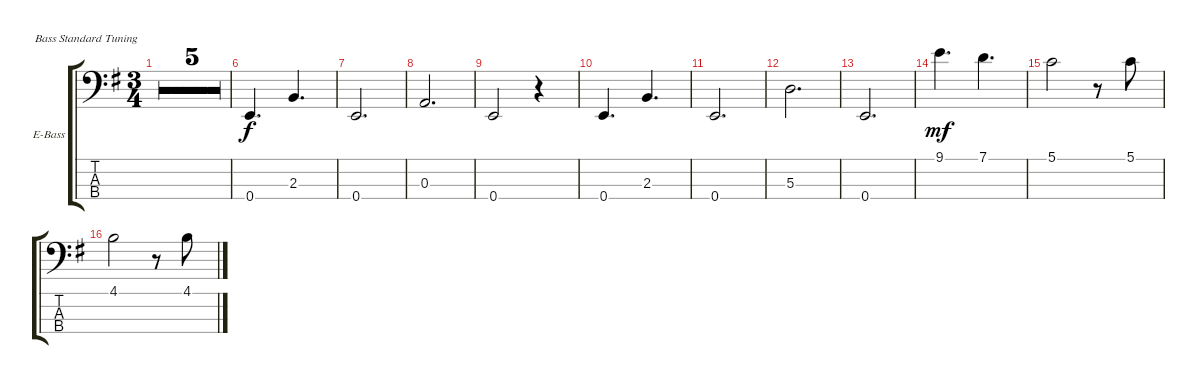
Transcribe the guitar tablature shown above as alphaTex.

\defaultSystemsLayout 4
\bracketExtendMode groupsimilarinstruments
\firstSystemTrackNameOrientation horizontal
\otherSystemsTrackNameOrientation horizontal
\track ("Electric Bass" "E-Bass") {multiBarRest instrument electricbassfinger}
\staff {score tabs}
\tuning (G2 D2 A1 E1)
\ts (3 4)
\tempo 115
\clef f4
\ks eminor
|
|
|
|
|
0.4.4{d} 2.3.4{d} |
0.4.2{d} |
0.3.2{d} |
0.4.2 r.4 |
0.4.4{d} 2.3.4{d} |
0.4.2{d} |
5.3.2{d} |
0.4.2{d} |
9.1.4{d dy mf} 7.1.4{d} |
5.1.2 r.8 5.1.8 |
4.1.2 r.8 4.1.8
